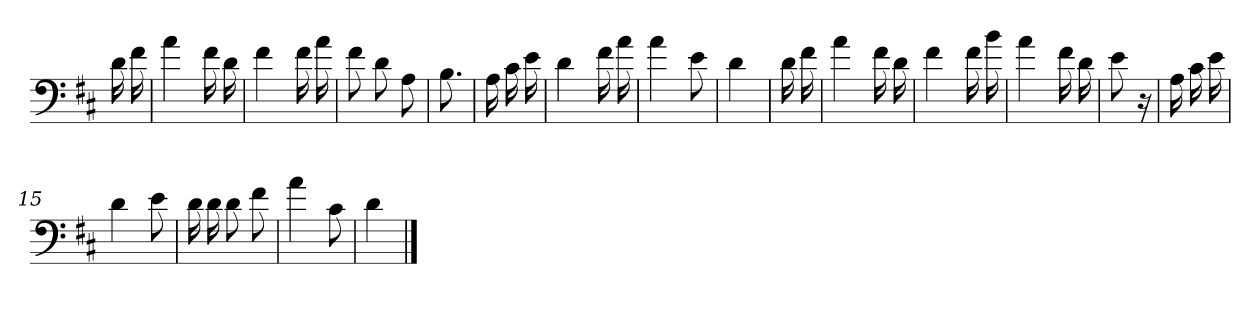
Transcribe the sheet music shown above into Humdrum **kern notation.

**kern
*part1
*staff1
*clefF4
*k[f#c#]
*D:
=
16d
16f#
=1
4a
16f#
16d
=2
4f#
16f#
16a
=3
8f#
8d
8A
=4
8.B
=5
16A
16c#
16e
=6
4d
16f#
16a
=7
4a
8e
=8
4d
=9
16d
16f#
=10
4a
16f#
16d
=11
4f#
16f#
16b
=12
4a
16f#
16d
=13
8e
16r
=14
16A
16c#
16e
=15
4d
8e
=16
16d
16d
8d
8f#
=17
4a
8c#
=18
4d
==
*-
